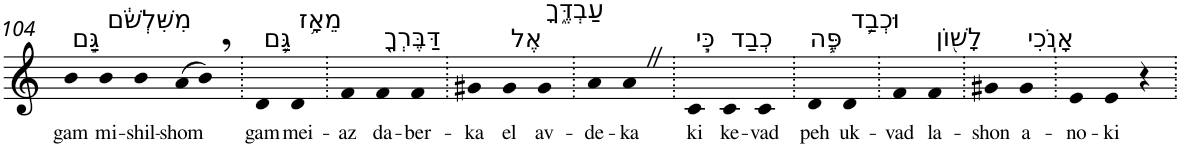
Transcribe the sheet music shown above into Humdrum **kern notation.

**kern	**text
*part1	*part1
*staff1	*staff1
*I"Piano	*
*I'Pno	*
!!LO:PB:g=z
*clefG2	*
*k[]	*
=104	=104
!LO:TX:a:t=גַּ֣ם	!
!	!LO:LY:b
4b	gam
!LO:TX:a:t=מִשִּׁלְשֹׁ֔ם	!
!	!LO:LY:b
4b	mi-
!	!LO:LY:b
4b	-shil-
!	!LO:LY:b
(>8a	-shom
8b,)	.
=105.	=105.
!LO:TX:a:t=גַּ֛ם	!
!	!LO:LY:b
4d	gam
!LO:TX:a:t=מֵאָ֥ז	!
!	!LO:LY:b
4d	mei-
=106.	=106.
!	!LO:LY:b
4f	-az
!LO:TX:a:t=דַּבֶּרְךָ֖	!
!	!LO:LY:b
4f	da-
!	!LO:LY:b
4f	-ber-
=107.	=107.
!	!LO:LY:b
4g#X	-ka
!LO:TX:a:t=אֶל	!
!	!LO:LY:b
4g#	el
!LO:TX:a:t=עַבְדֶּ֑ךָ	!
!	!LO:LY:b
4g#	av-
=108.	=108.
!	!LO:LY:b
4a	-de-
!	!LO:LY:b
4aZ	-ka
=109.	=109.
!LO:TX:a:t=כִּ֧י	!
!	!LO:LY:b
4c	ki
!LO:TX:a:t=כְבַד	!
!	!LO:LY:b
4c	ke-
!	!LO:LY:b
4c	-vad
=110.	=110.
!LO:TX:a:t=פֶּ֛ה	!
!	!LO:LY:b
4d	peh
!LO:TX:a:t=וּכְבַ֥ד	!
!	!LO:LY:b
4d	uk-
=111.	=111.
!	!LO:LY:b
4f	-vad
!LO:TX:a:t=לָשׁ֖וֹן	!
!	!LO:LY:b
4f	la-
=112.	=112.
!	!LO:LY:b
4g#X	-shon
!LO:TX:a:t=אָנֹֽכִי	!
!	!LO:LY:b
4g#	a-
=113.	=113.
!	!LO:LY:b
4e	-no-
!	!LO:LY:b
4e	-ki
4r	.
=.	=.
*-	*-
